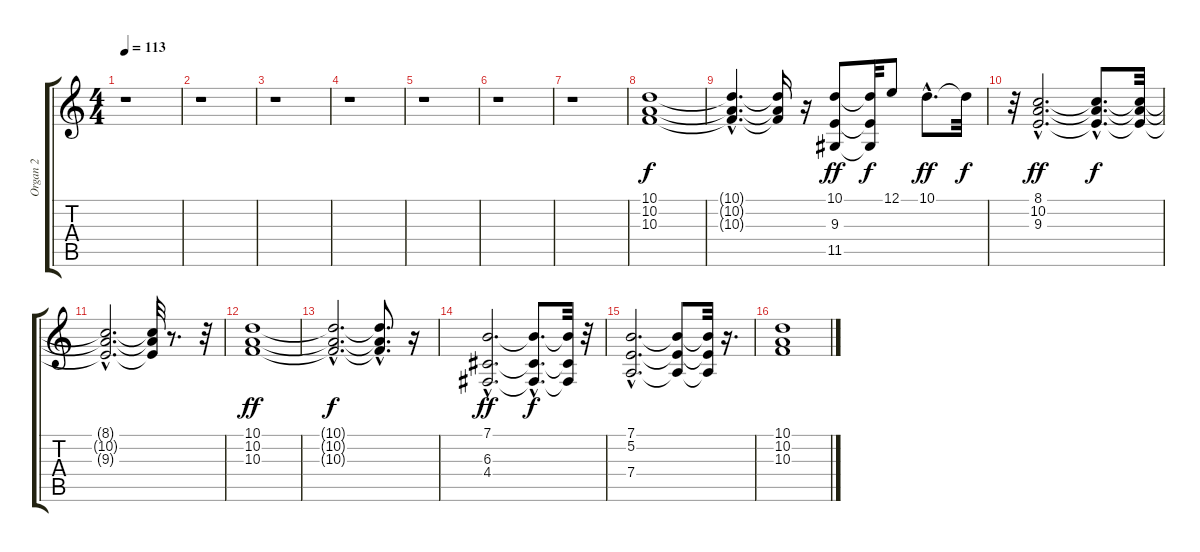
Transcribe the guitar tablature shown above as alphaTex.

\track ("Organ 2" "Organ 2") {instrument drawbarorgan}
\staff {score tabs}
\tuning (E4 B3 G3 D3 A2 E2) {hide}
\ts (4 4)
\tempo 113
\clef g2
\ks c
r.1{dy f} |
r.1 |
r.1 |
r.1 |
r.1 |
r.1 |
r.1 |
(10.1 10.2 10.3).1 |
(10.1{hac t} 10.2{hac t} 10.3{hac t}).4{d} (10.1{t} 10.2{t} 10.3{t}).16 r.16 (10.1 9.3 11.5).8{dy ff} (10.1{t} 9.3{t} 11.5{t}).32{dy f} 12.1.8 10.1{hac}.8{d dy ff} 10.1{t}.32{dy f} |
r.32 (8.1{hac} 10.2{hac} 9.3{hac}).2{d dy ff} (8.1{hac t} 10.2{hac t} 9.3{hac t}).8{d dy f} (8.1{t} 10.2{t} 9.3{t}).32 |
(8.1{hac t} 10.2{hac t} 9.3{hac t}).2{d} (8.1{t} 10.2{t} 9.3{t}).32 r.8{d} r.32 |
(10.1 10.2 10.3).1{dy ff} |
(10.1{hac t} 10.2{hac t} 10.3{hac t}).2{d dy f} (10.1{t} 10.2{t} 10.3{hac t}).8{d} r.16 |
(7.1{hac} 6.3{hac} 4.4{hac}).2{d dy ff} (7.1{hac t} 6.3{hac t} 4.4{hac t}).8{d dy f} (7.1{t} 6.3{t} 4.4{t}).32 r.32 |
(7.1{hac} 5.2{hac} 7.4{hac}).2{d} (7.1{t} 5.2{t} 7.4{t}).8 (7.1{t} 5.2{t} 7.4{t}).32 r.16{d} |
(10.1 10.2 10.3).1
